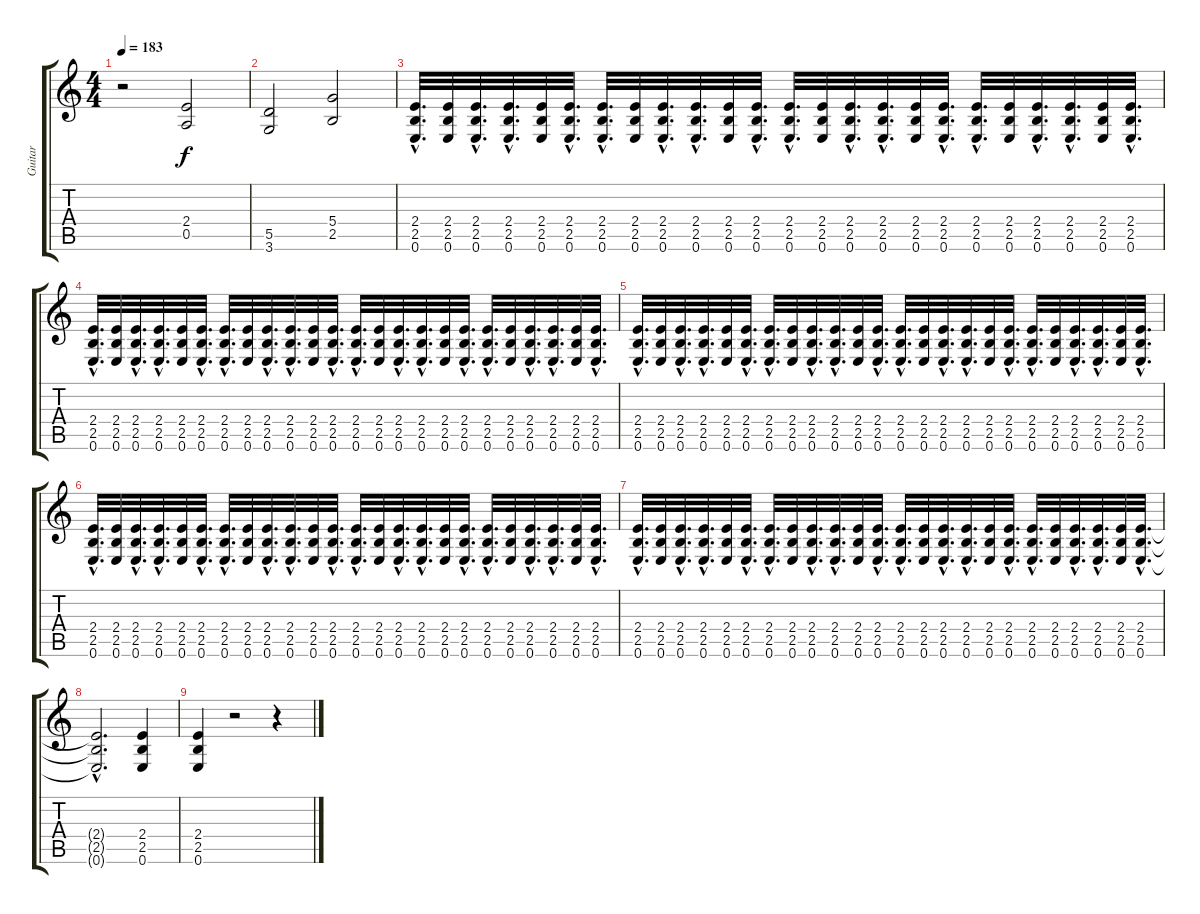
\track ("Guitar" "Guitar") {instrument distortionguitar}
\staff {score tabs}
\tuning (E4 B3 G3 D3 A2 E2) {hide}
\ts (4 4)
\tempo 183
\clef g2
\ks c
r.2{dy f} (2.4 0.5).2 |
(5.5 3.6).2 (5.4 2.5).2 |
(2.4{hac} 2.5{hac} 0.6{hac}).32{d} (2.4 2.5 0.6).32 (2.4{hac} 2.5{hac} 0.6{hac}).32{d} (2.4{hac} 2.5{hac} 0.6{hac}).32{d} (2.4 2.5 0.6).32 (2.4{hac} 2.5{hac} 0.6{hac}).32{d} (2.4{hac} 2.5{hac} 0.6{hac}).32{d} (2.4 2.5 0.6).32 (2.4{hac} 2.5{hac} 0.6{hac}).32{d} (2.4{hac} 2.5{hac} 0.6{hac}).32{d} (2.4 2.5 0.6).32 (2.4{hac} 2.5{hac} 0.6{hac}).32{d} (2.4{hac} 2.5{hac} 0.6{hac}).32{d} (2.4 2.5 0.6).32 (2.4{hac} 2.5{hac} 0.6{hac}).32{d} (2.4{hac} 2.5{hac} 0.6{hac}).32{d} (2.4 2.5 0.6).32 (2.4{hac} 2.5{hac} 0.6{hac}).32{d} (2.4{hac} 2.5{hac} 0.6{hac}).32{d} (2.4 2.5 0.6).32 (2.4{hac} 2.5{hac} 0.6{hac}).32{d} (2.4{hac} 2.5{hac} 0.6{hac}).32{d} (2.4 2.5 0.6).32 (2.4{hac} 2.5{hac} 0.6{hac}).32{d} |
(2.4{hac} 2.5{hac} 0.6{hac}).32{d} (2.4 2.5 0.6).32 (2.4{hac} 2.5{hac} 0.6{hac}).32{d} (2.4{hac} 2.5{hac} 0.6{hac}).32{d} (2.4 2.5 0.6).32 (2.4{hac} 2.5{hac} 0.6{hac}).32{d} (2.4{hac} 2.5{hac} 0.6{hac}).32{d} (2.4 2.5 0.6).32 (2.4{hac} 2.5{hac} 0.6{hac}).32{d} (2.4{hac} 2.5{hac} 0.6{hac}).32{d} (2.4 2.5 0.6).32 (2.4{hac} 2.5{hac} 0.6{hac}).32{d} (2.4{hac} 2.5{hac} 0.6{hac}).32{d} (2.4 2.5 0.6).32 (2.4{hac} 2.5{hac} 0.6{hac}).32{d} (2.4{hac} 2.5{hac} 0.6{hac}).32{d} (2.4 2.5 0.6).32 (2.4{hac} 2.5{hac} 0.6{hac}).32{d} (2.4{hac} 2.5{hac} 0.6{hac}).32{d} (2.4 2.5 0.6).32 (2.4{hac} 2.5{hac} 0.6{hac}).32{d} (2.4{hac} 2.5{hac} 0.6{hac}).32{d} (2.4 2.5 0.6).32 (2.4{hac} 2.5{hac} 0.6{hac}).32{d} |
(2.4{hac} 2.5{hac} 0.6{hac}).32{d} (2.4 2.5 0.6).32 (2.4{hac} 2.5{hac} 0.6{hac}).32{d} (2.4{hac} 2.5{hac} 0.6{hac}).32{d} (2.4 2.5 0.6).32 (2.4{hac} 2.5{hac} 0.6{hac}).32{d} (2.4{hac} 2.5{hac} 0.6{hac}).32{d} (2.4 2.5 0.6).32 (2.4{hac} 2.5{hac} 0.6{hac}).32{d} (2.4{hac} 2.5{hac} 0.6{hac}).32{d} (2.4 2.5 0.6).32 (2.4{hac} 2.5{hac} 0.6{hac}).32{d} (2.4{hac} 2.5{hac} 0.6{hac}).32{d} (2.4 2.5 0.6).32 (2.4{hac} 2.5{hac} 0.6{hac}).32{d} (2.4{hac} 2.5{hac} 0.6{hac}).32{d} (2.4 2.5 0.6).32 (2.4{hac} 2.5{hac} 0.6{hac}).32{d} (2.4{hac} 2.5{hac} 0.6{hac}).32{d} (2.4 2.5 0.6).32 (2.4{hac} 2.5{hac} 0.6{hac}).32{d} (2.4{hac} 2.5{hac} 0.6{hac}).32{d} (2.4 2.5 0.6).32 (2.4{hac} 2.5{hac} 0.6{hac}).32{d} |
(2.4{hac} 2.5{hac} 0.6{hac}).32{d} (2.4 2.5 0.6).32 (2.4{hac} 2.5{hac} 0.6{hac}).32{d} (2.4{hac} 2.5{hac} 0.6{hac}).32{d} (2.4 2.5 0.6).32 (2.4{hac} 2.5{hac} 0.6{hac}).32{d} (2.4{hac} 2.5{hac} 0.6{hac}).32{d} (2.4 2.5 0.6).32 (2.4{hac} 2.5{hac} 0.6{hac}).32{d} (2.4{hac} 2.5{hac} 0.6{hac}).32{d} (2.4 2.5 0.6).32 (2.4{hac} 2.5{hac} 0.6{hac}).32{d} (2.4{hac} 2.5{hac} 0.6{hac}).32{d} (2.4 2.5 0.6).32 (2.4{hac} 2.5{hac} 0.6{hac}).32{d} (2.4{hac} 2.5{hac} 0.6{hac}).32{d} (2.4 2.5 0.6).32 (2.4{hac} 2.5{hac} 0.6{hac}).32{d} (2.4{hac} 2.5{hac} 0.6{hac}).32{d} (2.4 2.5 0.6).32 (2.4{hac} 2.5{hac} 0.6{hac}).32{d} (2.4{hac} 2.5{hac} 0.6{hac}).32{d} (2.4 2.5 0.6).32 (2.4{hac} 2.5{hac} 0.6{hac}).32{d} |
(2.4{hac} 2.5{hac} 0.6{hac}).32{d} (2.4 2.5 0.6).32 (2.4{hac} 2.5{hac} 0.6{hac}).32{d} (2.4{hac} 2.5{hac} 0.6{hac}).32{d} (2.4 2.5 0.6).32 (2.4{hac} 2.5{hac} 0.6{hac}).32{d} (2.4{hac} 2.5{hac} 0.6{hac}).32{d} (2.4 2.5 0.6).32 (2.4{hac} 2.5{hac} 0.6{hac}).32{d} (2.4{hac} 2.5{hac} 0.6{hac}).32{d} (2.4 2.5 0.6).32 (2.4{hac} 2.5{hac} 0.6{hac}).32{d} (2.4{hac} 2.5{hac} 0.6{hac}).32{d} (2.4 2.5 0.6).32 (2.4{hac} 2.5{hac} 0.6{hac}).32{d} (2.4{hac} 2.5{hac} 0.6{hac}).32{d} (2.4 2.5 0.6).32 (2.4{hac} 2.5{hac} 0.6{hac}).32{d} (2.4{hac} 2.5{hac} 0.6{hac}).32{d} (2.4 2.5 0.6).32 (2.4{hac} 2.5{hac} 0.6{hac}).32{d} (2.4{hac} 2.5{hac} 0.6{hac}).32{d} (2.4 2.5 0.6).32 (2.4{hac} 2.5{hac} 0.6{hac}).32{d} |
(2.4{hac t} 2.5{hac t} 0.6{hac t}).2{d} (2.4 2.5 0.6).4 |
(2.4 2.5 0.6).4 r.2 r.4
